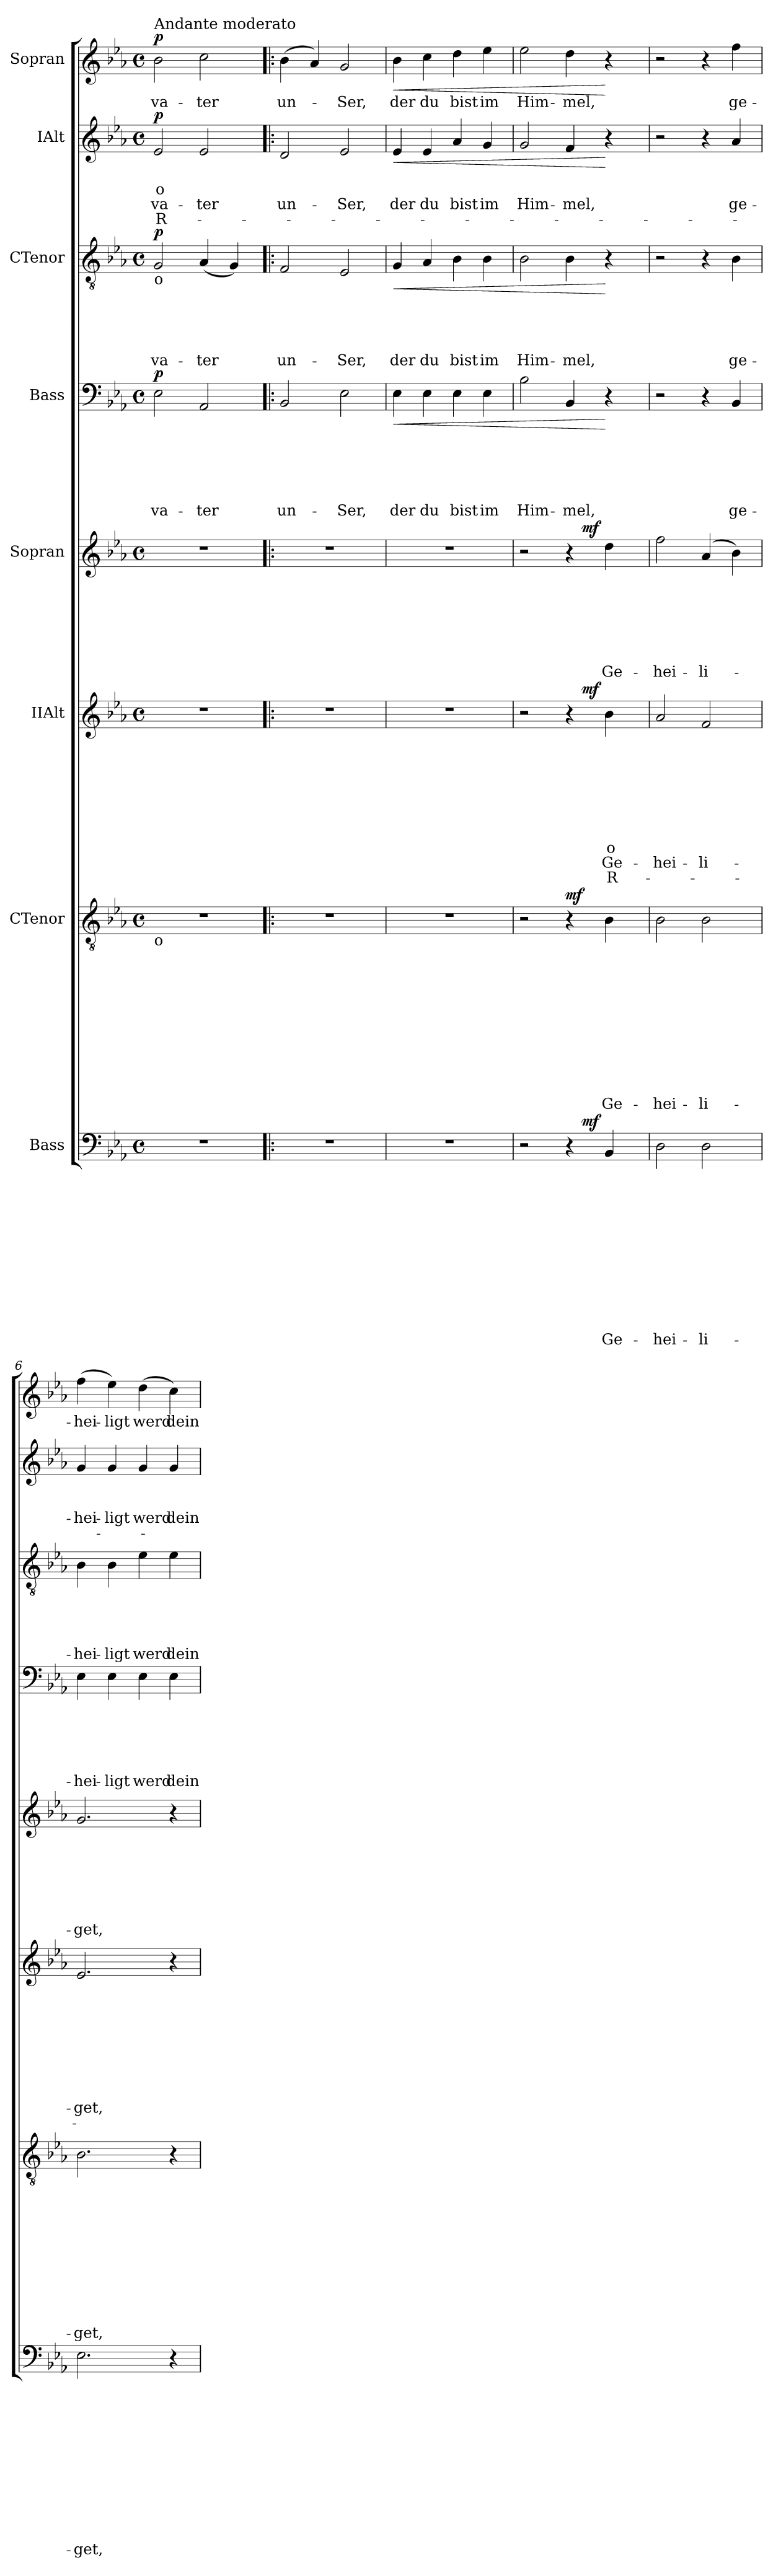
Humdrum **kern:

**kern	**text	**text	**text	**text	**text	**text	**text	**text	**text	**text	**text	**text	**dynam	**kern	**text	**text	**text	**text	**text	**text	**text	**text	**text	**text	**text	**dynam	**kern	**text	**text	**text	**text	**text	**text	**text	**text	**text	**text	**dynam	**kern	**text	**text	**text	**text	**text	**text	**text	**dynam	**kern	**text	**text	**text	**text	**text	**text	**dynam	**kern	**text	**text	**text	**text	**text	**dynam	**kern	**text	**text	**text	**text	**dynam	**kern	**text	**dynam
*part8	*part8	*part8	*part8	*part8	*part8	*part8	*part8	*part8	*part8	*part8	*part8	*part8	*part8	*part7	*part7	*part7	*part7	*part7	*part7	*part7	*part7	*part7	*part7	*part7	*part7	*part7	*part6	*part6	*part6	*part6	*part6	*part6	*part6	*part6	*part6	*part6	*part6	*part6	*part5	*part5	*part5	*part5	*part5	*part5	*part5	*part5	*part5	*part4	*part4	*part4	*part4	*part4	*part4	*part4	*part4	*part3	*part3	*part3	*part3	*part3	*part3	*part3	*part2	*part2	*part2	*part2	*part2	*part2	*part1	*part1	*part1
*staff8	*staff8	*staff8	*staff8	*staff8	*staff8	*staff8	*staff8	*staff8	*staff8	*staff8	*staff8	*staff8	*staff8	*staff7	*staff7	*staff7	*staff7	*staff7	*staff7	*staff7	*staff7	*staff7	*staff7	*staff7	*staff7	*staff7	*staff6	*staff6	*staff6	*staff6	*staff6	*staff6	*staff6	*staff6	*staff6	*staff6	*staff6	*staff6	*staff5	*staff5	*staff5	*staff5	*staff5	*staff5	*staff5	*staff5	*staff5	*staff4	*staff4	*staff4	*staff4	*staff4	*staff4	*staff4	*staff4	*staff3	*staff3	*staff3	*staff3	*staff3	*staff3	*staff3	*staff2	*staff2	*staff2	*staff2	*staff2	*staff2	*staff1	*staff1	*staff1
*I"Bass	*	*	*	*	*	*	*	*	*	*	*	*	*	*I"CTenor	*	*	*	*	*	*	*	*	*	*	*	*	*I"IIAlt	*	*	*	*	*	*	*	*	*	*	*	*I"Sopran	*	*	*	*	*	*	*	*	*I"Bass	*	*	*	*	*	*	*	*I"CTenor	*	*	*	*	*	*	*I"IAlt	*	*	*	*	*	*I"Sopran	*	*
*clefF4	*	*	*	*	*	*	*	*	*	*	*	*	*	*clefGv2	*	*	*	*	*	*	*	*	*	*	*	*	*clefG2	*	*	*	*	*	*	*	*	*	*	*	*clefG2	*	*	*	*	*	*	*	*	*clefF4	*	*	*	*	*	*	*	*clefGv2	*	*	*	*	*	*	*clefG2	*	*	*	*	*	*clefG2	*	*
*k[b-e-a-]	*	*	*	*	*	*	*	*	*	*	*	*	*	*k[b-e-a-]	*	*	*	*	*	*	*	*	*	*	*	*	*k[b-e-a-]	*	*	*	*	*	*	*	*	*	*	*	*k[b-e-a-]	*	*	*	*	*	*	*	*	*k[b-e-a-]	*	*	*	*	*	*	*	*k[b-e-a-]	*	*	*	*	*	*	*k[b-e-a-]	*	*	*	*	*	*k[b-e-a-]	*	*
*E-:	*	*	*	*	*	*	*	*	*	*	*	*	*	*E-:	*	*	*	*	*	*	*	*	*	*	*	*	*E-:	*	*	*	*	*	*	*	*	*	*	*	*E-:	*	*	*	*	*	*	*	*	*E-:	*	*	*	*	*	*	*	*E-:	*	*	*	*	*	*	*E-:	*	*	*	*	*	*E-:	*	*
*M4/4	*	*	*	*	*	*	*	*	*	*	*	*	*	*M4/4	*	*	*	*	*	*	*	*	*	*	*	*	*M4/4	*	*	*	*	*	*	*	*	*	*	*	*M4/4	*	*	*	*	*	*	*	*	*M4/4	*	*	*	*	*	*	*	*M4/4	*	*	*	*	*	*	*M4/4	*	*	*	*	*	*M4/4	*	*
*met(c)	*	*	*	*	*	*	*	*	*	*	*	*	*	*met(c)	*	*	*	*	*	*	*	*	*	*	*	*	*met(c)	*	*	*	*	*	*	*	*	*	*	*	*met(c)	*	*	*	*	*	*	*	*	*met(c)	*	*	*	*	*	*	*	*met(c)	*	*	*	*	*	*	*met(c)	*	*	*	*	*	*met(c)	*	*
=1	=1	=1	=1	=1	=1	=1	=1	=1	=1	=1	=1	=1	=1	=1	=1	=1	=1	=1	=1	=1	=1	=1	=1	=1	=1	=1	=1	=1	=1	=1	=1	=1	=1	=1	=1	=1	=1	=1	=1	=1	=1	=1	=1	=1	=1	=1	=1	=1	=1	=1	=1	=1	=1	=1	=1	=1	=1	=1	=1	=1	=1	=1	=1	=1	=1	=1	=1	=1	=1	=1	=1
!	!	!	!	!	!	!	!	!	!	!	!	!	!	!	!	!	!	!	!	!	!	!	!	!	!	!	!	!	!	!	!	!	!	!	!	!	!	!	!	!	!	!	!	!	!	!	!	!	!	!	!	!	!	!	!	!	!	!	!	!	!	!	!	!	!	!	!	!	!LO:TX:a:t=Andante moderato	!	!
!	!	!	!	!	!	!	!	!	!	!	!	!	!	!	!	!	!	!	!	!	!	!	!	!	!	!	!	!	!	!	!	!	!	!	!	!	!	!	!	!	!	!	!	!	!	!	!	!	!	!	!	!	!	!	!	!LO:TX:b:t=o	!	!	!	!	!	!	!	!	!	!	!	!	!	!	!
!	!	!	!	!	!	!	!	!	!	!	!	!	!	!LO:TX:b:t=o	!	!	!	!	!	!	!	!	!	!	!	!	!	!	!	!	!	!	!	!	!	!	!	!	!	!	!	!	!	!	!	!	!	!	!	!	!	!	!	!	!	!	!	!	!	!	!	!	!	!	!	!	!	!	!	!	!
!	!	!	!	!	!	!	!	!	!	!	!	!	!	!	!	!	!	!	!	!	!	!	!	!	!	!	!	!	!	!	!	!	!	!	!	!	!	!	!	!	!	!	!	!	!	!	!	!	!	!	!	!	!	!LO:LY:b	!LO:DY:a	!	!	!	!	!	!LO:LY:b	!LO:DY:a	!	!	!LO:LY:b:rj	!LO:LY:b:rj	!LO:LY:b:rj	!LO:DY:a	!	!LO:LY:b	!LO:DY:a
1r	.	.	.	.	.	.	.	.	.	.	.	.	.	1r	.	.	.	.	.	.	.	.	.	.	.	.	1r	.	.	.	.	.	.	.	.	.	.	.	1r	.	.	.	.	.	.	.	.	2E-\	.	.	.	.	.	va-	p	2G/	.	.	.	.	va-	p	2e-/	.	o	va-	R-	p	2b-\	va-	p
!	!	!	!	!	!	!	!	!	!	!	!	!	!	!	!	!	!	!	!	!	!	!	!	!	!	!	!	!	!	!	!	!	!	!	!	!	!	!	!	!	!	!	!	!	!	!	!	!	!	!	!	!	!	!LO:LY:b	!	!	!	!	!	!	!LO:LY:b	!	!	!	!	!LO:LY:b	!	!	!	!LO:LY:b	!
.	.	.	.	.	.	.	.	.	.	.	.	.	.	.	.	.	.	.	.	.	.	.	.	.	.	.	.	.	.	.	.	.	.	.	.	.	.	.	.	.	.	.	.	.	.	.	.	2AA-/	.	.	.	.	.	-ter	.	(<4A-/	.	.	.	.	-ter	.	2e-/	.	.	-ter	.	.	2cc\	-ter	.
.	.	.	.	.	.	.	.	.	.	.	.	.	.	.	.	.	.	.	.	.	.	.	.	.	.	.	.	.	.	.	.	.	.	.	.	.	.	.	.	.	.	.	.	.	.	.	.	.	.	.	.	.	.	.	.	4G/)	.	.	.	.	.	.	.	.	.	.	.	.	.	.	.
=2!|:	=2!|:	=2!|:	=2!|:	=2!|:	=2!|:	=2!|:	=2!|:	=2!|:	=2!|:	=2!|:	=2!|:	=2!|:	=2!|:	=2!|:	=2!|:	=2!|:	=2!|:	=2!|:	=2!|:	=2!|:	=2!|:	=2!|:	=2!|:	=2!|:	=2!|:	=2!|:	=2!|:	=2!|:	=2!|:	=2!|:	=2!|:	=2!|:	=2!|:	=2!|:	=2!|:	=2!|:	=2!|:	=2!|:	=2!|:	=2!|:	=2!|:	=2!|:	=2!|:	=2!|:	=2!|:	=2!|:	=2!|:	=2!|:	=2!|:	=2!|:	=2!|:	=2!|:	=2!|:	=2!|:	=2!|:	=2!|:	=2!|:	=2!|:	=2!|:	=2!|:	=2!|:	=2!|:	=2!|:	=2!|:	=2!|:	=2!|:	=2!|:	=2!|:	=2!|:	=2!|:	=2!|:
!	!	!	!	!	!	!	!	!	!	!	!	!	!	!	!	!	!	!	!	!	!	!	!	!	!	!	!	!	!	!	!	!	!	!	!	!	!	!	!	!	!	!	!	!	!	!	!	!	!	!	!	!	!	!LO:LY:b	!	!	!	!	!	!	!LO:LY:b	!	!	!	!	!LO:LY:b	!	!	!	!LO:LY:b	!
1r	.	.	.	.	.	.	.	.	.	.	.	.	.	1r	.	.	.	.	.	.	.	.	.	.	.	.	1r	.	.	.	.	.	.	.	.	.	.	.	1r	.	.	.	.	.	.	.	.	2BB-/	.	.	.	.	.	un-	.	2F/	.	.	.	.	un-	.	2d/	.	.	un-	.	.	(>4b-\	un-	.
.	.	.	.	.	.	.	.	.	.	.	.	.	.	.	.	.	.	.	.	.	.	.	.	.	.	.	.	.	.	.	.	.	.	.	.	.	.	.	.	.	.	.	.	.	.	.	.	.	.	.	.	.	.	.	.	.	.	.	.	.	.	.	.	.	.	.	.	.	4a-/)	.	.
!	!	!	!	!	!	!	!	!	!	!	!	!	!	!	!	!	!	!	!	!	!	!	!	!	!	!	!	!	!	!	!	!	!	!	!	!	!	!	!	!	!	!	!	!	!	!	!	!	!	!	!	!	!	!LO:LY:b	!	!	!	!	!	!	!LO:LY:b	!	!	!	!	!LO:LY:b	!	!	!	!LO:LY:b	!
.	.	.	.	.	.	.	.	.	.	.	.	.	.	.	.	.	.	.	.	.	.	.	.	.	.	.	.	.	.	.	.	.	.	.	.	.	.	.	.	.	.	.	.	.	.	.	.	2E-\	.	.	.	.	.	-Ser,	.	2E-/	.	.	.	.	-Ser,	.	2e-/	.	.	-Ser,	.	.	2g/	-Ser,	.
=3	=3	=3	=3	=3	=3	=3	=3	=3	=3	=3	=3	=3	=3	=3	=3	=3	=3	=3	=3	=3	=3	=3	=3	=3	=3	=3	=3	=3	=3	=3	=3	=3	=3	=3	=3	=3	=3	=3	=3	=3	=3	=3	=3	=3	=3	=3	=3	=3	=3	=3	=3	=3	=3	=3	=3	=3	=3	=3	=3	=3	=3	=3	=3	=3	=3	=3	=3	=3	=3	=3	=3
!	!	!	!	!	!	!	!	!	!	!	!	!	!	!	!	!	!	!	!	!	!	!	!	!	!	!	!	!	!	!	!	!	!	!	!	!	!	!	!	!	!	!	!	!	!	!	!	!	!	!	!	!	!	!LO:LY:b	!LO:HP:b	!	!	!	!	!	!LO:LY:b	!LO:HP:b	!	!	!	!LO:LY:b	!	!LO:HP:b	!	!LO:LY:b	!LO:HP:b
1r	.	.	.	.	.	.	.	.	.	.	.	.	.	1r	.	.	.	.	.	.	.	.	.	.	.	.	1r	.	.	.	.	.	.	.	.	.	.	.	1r	.	.	.	.	.	.	.	.	4E-\	.	.	.	.	.	der	<	4G/	.	.	.	.	der	<	4e-/	.	.	der	.	<	4b-\	der	<
!	!	!	!	!	!	!	!	!	!	!	!	!	!	!	!	!	!	!	!	!	!	!	!	!	!	!	!	!	!	!	!	!	!	!	!	!	!	!	!	!	!	!	!	!	!	!	!	!	!	!	!	!	!	!LO:LY:b	!	!	!	!	!	!	!LO:LY:b	!	!	!	!	!LO:LY:b	!	!	!	!LO:LY:b	!
.	.	.	.	.	.	.	.	.	.	.	.	.	.	.	.	.	.	.	.	.	.	.	.	.	.	.	.	.	.	.	.	.	.	.	.	.	.	.	.	.	.	.	.	.	.	.	.	4E-\	.	.	.	.	.	du	.	4A-/	.	.	.	.	du	.	4e-/	.	.	du	.	.	4cc\	du	.
!	!	!	!	!	!	!	!	!	!	!	!	!	!	!	!	!	!	!	!	!	!	!	!	!	!	!	!	!	!	!	!	!	!	!	!	!	!	!	!	!	!	!	!	!	!	!	!	!	!	!	!	!	!	!LO:LY:b	!	!	!	!	!	!	!LO:LY:b	!	!	!	!	!LO:LY:b	!	!	!	!LO:LY:b	!
.	.	.	.	.	.	.	.	.	.	.	.	.	.	.	.	.	.	.	.	.	.	.	.	.	.	.	.	.	.	.	.	.	.	.	.	.	.	.	.	.	.	.	.	.	.	.	.	4E-\	.	.	.	.	.	bist	.	4B-\	.	.	.	.	bist	.	4a-/	.	.	bist	.	.	4dd\	bist	.
!	!	!	!	!	!	!	!	!	!	!	!	!	!	!	!	!	!	!	!	!	!	!	!	!	!	!	!	!	!	!	!	!	!	!	!	!	!	!	!	!	!	!	!	!	!	!	!	!	!	!	!	!	!	!LO:LY:b	!	!	!	!	!	!	!LO:LY:b	!	!	!	!	!LO:LY:b	!	!	!	!LO:LY:b	!
.	.	.	.	.	.	.	.	.	.	.	.	.	.	.	.	.	.	.	.	.	.	.	.	.	.	.	.	.	.	.	.	.	.	.	.	.	.	.	.	.	.	.	.	.	.	.	.	4E-\	.	.	.	.	.	im	.	4B-\	.	.	.	.	im	.	4g/	.	.	im	.	.	4ee-\	im	.
=4	=4	=4	=4	=4	=4	=4	=4	=4	=4	=4	=4	=4	=4	=4	=4	=4	=4	=4	=4	=4	=4	=4	=4	=4	=4	=4	=4	=4	=4	=4	=4	=4	=4	=4	=4	=4	=4	=4	=4	=4	=4	=4	=4	=4	=4	=4	=4	=4	=4	=4	=4	=4	=4	=4	=4	=4	=4	=4	=4	=4	=4	=4	=4	=4	=4	=4	=4	=4	=4	=4	=4
!	!	!	!	!	!	!	!	!	!	!	!	!	!	!	!	!	!	!	!	!	!	!	!	!	!	!	!	!	!	!	!	!	!	!	!	!	!	!	!	!	!	!	!	!	!	!	!	!	!	!	!	!	!	!LO:LY:b	!	!	!	!	!	!	!LO:LY:b	!	!	!	!	!LO:LY:b	!	!	!	!LO:LY:b	!
*^	*	*	*	*	*	*	*	*	*	*	*	*	*	*	*	*	*	*	*	*	*	*	*	*	*	*	*^	*	*	*	*	*	*	*	*	*	*	*	*^	*	*	*	*	*	*	*	*	*	*	*	*	*	*	*	*	*	*	*	*	*	*	*	*	*	*	*	*	*	*	*	*
2r	2ryy	.	.	.	.	.	.	.	.	.	.	.	.	.	2r	.	.	.	.	.	.	.	.	.	.	.	.	2r	2ryy	.	.	.	.	.	.	.	.	.	.	.	2r	2ryy	.	.	.	.	.	.	.	.	2B-\	.	.	.	.	.	Him-	.	2B-\	.	.	.	.	Him-	.	2g/	.	.	Him-	.	.	2ee-\	Him-	.
!	!	!	!	!	!	!	!	!	!	!	!	!	!	!	!	!	!	!	!	!	!	!	!	!	!	!	!LO:DY:a	!	!	!	!	!	!	!	!	!	!	!	!	!	!	!	!	!	!	!	!	!	!	!	!	!	!	!	!	!	!LO:LY:b	!	!	!	!	!	!	!LO:LY:b	!	!	!	!	!LO:LY:b	!	!	!	!LO:LY:b	!
4r	16.ryy	.	.	.	.	.	.	.	.	.	.	.	.	.	4r	.	.	.	.	.	.	.	.	.	.	.	mf	4r	16.ryy	.	.	.	.	.	.	.	.	.	.	.	4r	16.ryy	.	.	.	.	.	.	.	.	4BB-/	.	.	.	.	.	-mel,	.	4B-\	.	.	.	.	-mel,	.	4f/	.	.	-mel,	.	.	4dd\	-mel,	.
!	!	!	!	!	!	!	!	!	!	!	!	!	!	!LO:DY:a	!	!	!	!	!	!	!	!	!	!	!	!	!	!	!	!	!	!	!	!	!	!	!	!	!	!LO:DY:a	!	!	!	!	!	!	!	!	!	!LO:DY:a	!	!	!	!	!	!	!	!	!	!	!	!	!	!	!	!	!	!	!	!	!	!	!	!
.	4ryy	.	.	.	.	.	.	.	.	.	.	.	.	mf	.	.	.	.	.	.	.	.	.	.	.	.	.	.	4ryy	.	.	.	.	.	.	.	.	.	.	mf	.	4ryy	.	.	.	.	.	.	.	mf	.	.	.	.	.	.	.	.	.	.	.	.	.	.	.	.	.	.	.	.	.	.	.	.
!	!	!	!	!	!	!	!	!	!	!	!	!	!LO:LY:b	!	!	!	!	!	!	!	!	!	!	!	!	!LO:LY:b	!	!	!	!	!	!	!	!	!	!	!LO:LY:b:rj	!LO:LY:b:rj	!LO:LY:b:rj	!	!	!	!	!	!	!	!	!	!LO:LY:b	!	!	!	!	!	!	!	!	!	!	!	!	!	!	!	!	!	!	!	!	!	!	!	!	!
4BB-/	.	.	.	.	.	.	.	.	.	.	.	.	Ge-	.	4B-\	.	.	.	.	.	.	.	.	.	.	Ge-	.	4b-\	.	.	.	.	.	.	.	.	o	Ge-	R-	.	4dd\	.	.	.	.	.	.	.	Ge-	.	4r	.	.	.	.	.	.	[	4r	.	.	.	.	.	[	4r	.	.	.	.	[	4r	.	[
.	8ryy	.	.	.	.	.	.	.	.	.	.	.	.	.	.	.	.	.	.	.	.	.	.	.	.	.	.	.	8ryy	.	.	.	.	.	.	.	.	.	.	.	.	8ryy	.	.	.	.	.	.	.	.	.	.	.	.	.	.	.	.	.	.	.	.	.	.	.	.	.	.	.	.	.	.	.	.
.	32ryy	.	.	.	.	.	.	.	.	.	.	.	.	.	.	.	.	.	.	.	.	.	.	.	.	.	.	.	32ryy	.	.	.	.	.	.	.	.	.	.	.	.	32ryy	.	.	.	.	.	.	.	.	.	.	.	.	.	.	.	.	.	.	.	.	.	.	.	.	.	.	.	.	.	.	.	.
=5	=5	=5	=5	=5	=5	=5	=5	=5	=5	=5	=5	=5	=5	=5	=5	=5	=5	=5	=5	=5	=5	=5	=5	=5	=5	=5	=5	=5	=5	=5	=5	=5	=5	=5	=5	=5	=5	=5	=5	=5	=5	=5	=5	=5	=5	=5	=5	=5	=5	=5	=5	=5	=5	=5	=5	=5	=5	=5	=5	=5	=5	=5	=5	=5	=5	=5	=5	=5	=5	=5	=5	=5	=5	=5
!	!	!	!	!	!	!	!	!	!	!	!	!	!LO:LY:b	!	!	!	!	!	!	!	!	!	!	!	!	!LO:LY:b	!	!	!	!	!	!	!	!	!	!	!	!LO:LY:b	!	!	!	!	!	!	!	!	!	!	!LO:LY:b	!	!	!	!	!	!	!	!	!	!	!	!	!	!	!	!	!	!	!	!	!	!	!	!	!
*	*	*	*	*	*	*	*	*	*	*	*	*	*	*	*	*	*	*	*	*	*	*	*	*	*	*	*	*v	*v	*	*	*	*	*	*	*	*	*	*	*	*	*	*	*	*	*	*	*	*	*	*	*	*	*	*	*	*	*	*	*	*	*	*	*	*	*	*	*	*	*	*	*	*	*
*v	*v	*	*	*	*	*	*	*	*	*	*	*	*	*	*	*	*	*	*	*	*	*	*	*	*	*	*	*	*	*	*	*	*	*	*	*	*	*	*	*v	*v	*	*	*	*	*	*	*	*	*	*	*	*	*	*	*	*	*	*	*	*	*	*	*	*	*	*	*	*	*	*	*	*
2D\	.	.	.	.	.	.	.	.	.	.	.	-hei-	.	2B-\	.	.	.	.	.	.	.	.	.	.	-hei-	.	2a-/	.	.	.	.	.	.	.	.	-hei-	.	.	2ff\	.	.	.	.	.	.	-hei-	.	2r	.	.	.	.	.	.	.	2r	.	.	.	.	.	.	2r	.	.	.	.	.	2r	.	.
!	!	!	!	!	!	!	!	!	!	!	!	!LO:LY:b	!	!	!	!	!	!	!	!	!	!	!	!	!LO:LY:b	!	!	!	!	!	!	!	!	!	!	!LO:LY:b	!	!	!	!	!	!	!	!	!	!LO:LY:b	!	!	!	!	!	!	!	!	!	!	!	!	!	!	!	!	!	!	!	!	!	!	!	!	!
2D\	.	.	.	.	.	.	.	.	.	.	.	-li-	.	2B-\	.	.	.	.	.	.	.	.	.	.	-li-	.	2f/	.	.	.	.	.	.	.	.	-li-	.	.	(4a-/	.	.	.	.	.	.	-li-	.	4r	.	.	.	.	.	.	.	4r	.	.	.	.	.	.	4r	.	.	.	.	.	4r	.	.
!	!	!	!	!	!	!	!	!	!	!	!	!	!	!	!	!	!	!	!	!	!	!	!	!	!	!	!	!	!	!	!	!	!	!	!	!	!	!	!	!	!	!	!	!	!	!	!	!	!	!	!	!	!	!LO:LY:b	!	!	!	!	!	!	!LO:LY:b	!	!	!	!	!LO:LY:b	!	!	!	!LO:LY:b	!
.	.	.	.	.	.	.	.	.	.	.	.	.	.	.	.	.	.	.	.	.	.	.	.	.	.	.	.	.	.	.	.	.	.	.	.	.	.	.	4b-\)	.	.	.	.	.	.	.	.	4BB-/	.	.	.	.	.	ge-	.	4B-\	.	.	.	.	ge-	.	4a-/	.	.	ge-	.	.	4ff\	ge-	.
=6	=6	=6	=6	=6	=6	=6	=6	=6	=6	=6	=6	=6	=6	=6	=6	=6	=6	=6	=6	=6	=6	=6	=6	=6	=6	=6	=6	=6	=6	=6	=6	=6	=6	=6	=6	=6	=6	=6	=6	=6	=6	=6	=6	=6	=6	=6	=6	=6	=6	=6	=6	=6	=6	=6	=6	=6	=6	=6	=6	=6	=6	=6	=6	=6	=6	=6	=6	=6	=6	=6	=6
!	!	!	!	!	!	!	!	!	!	!	!	!LO:LY:b	!	!	!	!	!	!	!	!	!	!	!	!	!LO:LY:b	!	!	!	!	!	!	!	!	!	!	!LO:LY:b	!	!	!	!	!	!	!	!	!	!LO:LY:b	!	!	!	!	!	!	!	!LO:LY:b	!	!	!	!	!	!	!LO:LY:b	!	!	!	!	!LO:LY:b	!	!	!	!LO:LY:b	!
2.E-\	.	.	.	.	.	.	.	.	.	.	.	-get,	.	2.B-\	.	.	.	.	.	.	.	.	.	.	-get,	.	2.e-/	.	.	.	.	.	.	.	.	-get,	.	.	2.g/	.	.	.	.	.	.	-get,	.	4E-\	.	.	.	.	.	-hei-	.	4B-\	.	.	.	.	-hei-	.	4g/	.	.	-hei-	.	.	(>4ff\	-hei-	.
!	!	!	!	!	!	!	!	!	!	!	!	!	!	!	!	!	!	!	!	!	!	!	!	!	!	!	!	!	!	!	!	!	!	!	!	!	!	!	!	!	!	!	!	!	!	!	!	!	!	!	!	!	!	!LO:LY:b	!	!	!	!	!	!	!LO:LY:b	!	!	!	!	!LO:LY:b	!	!	!	!LO:LY:b	!
.	.	.	.	.	.	.	.	.	.	.	.	.	.	.	.	.	.	.	.	.	.	.	.	.	.	.	.	.	.	.	.	.	.	.	.	.	.	.	.	.	.	.	.	.	.	.	.	4E-\	.	.	.	.	.	-ligt	.	4B-\	.	.	.	.	-ligt	.	4g/	.	.	-ligt	.	.	4ee-\)	-ligt	.
!	!	!	!	!	!	!	!	!	!	!	!	!	!	!	!	!	!	!	!	!	!	!	!	!	!	!	!	!	!	!	!	!	!	!	!	!	!	!	!	!	!	!	!	!	!	!	!	!	!	!	!	!	!	!LO:LY:b	!	!	!	!	!	!	!LO:LY:b	!	!	!	!	!LO:LY:b	!	!	!	!LO:LY:b	!
.	.	.	.	.	.	.	.	.	.	.	.	.	.	.	.	.	.	.	.	.	.	.	.	.	.	.	.	.	.	.	.	.	.	.	.	.	.	.	.	.	.	.	.	.	.	.	.	4E-\	.	.	.	.	.	werd	.	4e-\	.	.	.	.	werd	.	4g/	.	.	werd	.	.	(>4dd\	werd	.
!	!	!	!	!	!	!	!	!	!	!	!	!	!	!	!	!	!	!	!	!	!	!	!	!	!	!	!	!	!	!	!	!	!	!	!	!	!	!	!	!	!	!	!	!	!	!	!	!	!	!	!	!	!	!LO:LY:b	!	!	!	!	!	!	!LO:LY:b	!	!	!	!	!LO:LY:b	!	!	!	!LO:LY:b	!
4r	.	.	.	.	.	.	.	.	.	.	.	.	.	4r	.	.	.	.	.	.	.	.	.	.	.	.	4r	.	.	.	.	.	.	.	.	.	.	.	4r	.	.	.	.	.	.	.	.	4E-\	.	.	.	.	.	dein	.	4e-\	.	.	.	.	dein	.	4g/	.	.	dein	.	.	4cc\)	dein	.
=	=	=	=	=	=	=	=	=	=	=	=	=	=	=	=	=	=	=	=	=	=	=	=	=	=	=	=	=	=	=	=	=	=	=	=	=	=	=	=	=	=	=	=	=	=	=	=	=	=	=	=	=	=	=	=	=	=	=	=	=	=	=	=	=	=	=	=	=	=	=	=
*-	*-	*-	*-	*-	*-	*-	*-	*-	*-	*-	*-	*-	*-	*-	*-	*-	*-	*-	*-	*-	*-	*-	*-	*-	*-	*-	*-	*-	*-	*-	*-	*-	*-	*-	*-	*-	*-	*-	*-	*-	*-	*-	*-	*-	*-	*-	*-	*-	*-	*-	*-	*-	*-	*-	*-	*-	*-	*-	*-	*-	*-	*-	*-	*-	*-	*-	*-	*-	*-	*-	*-
